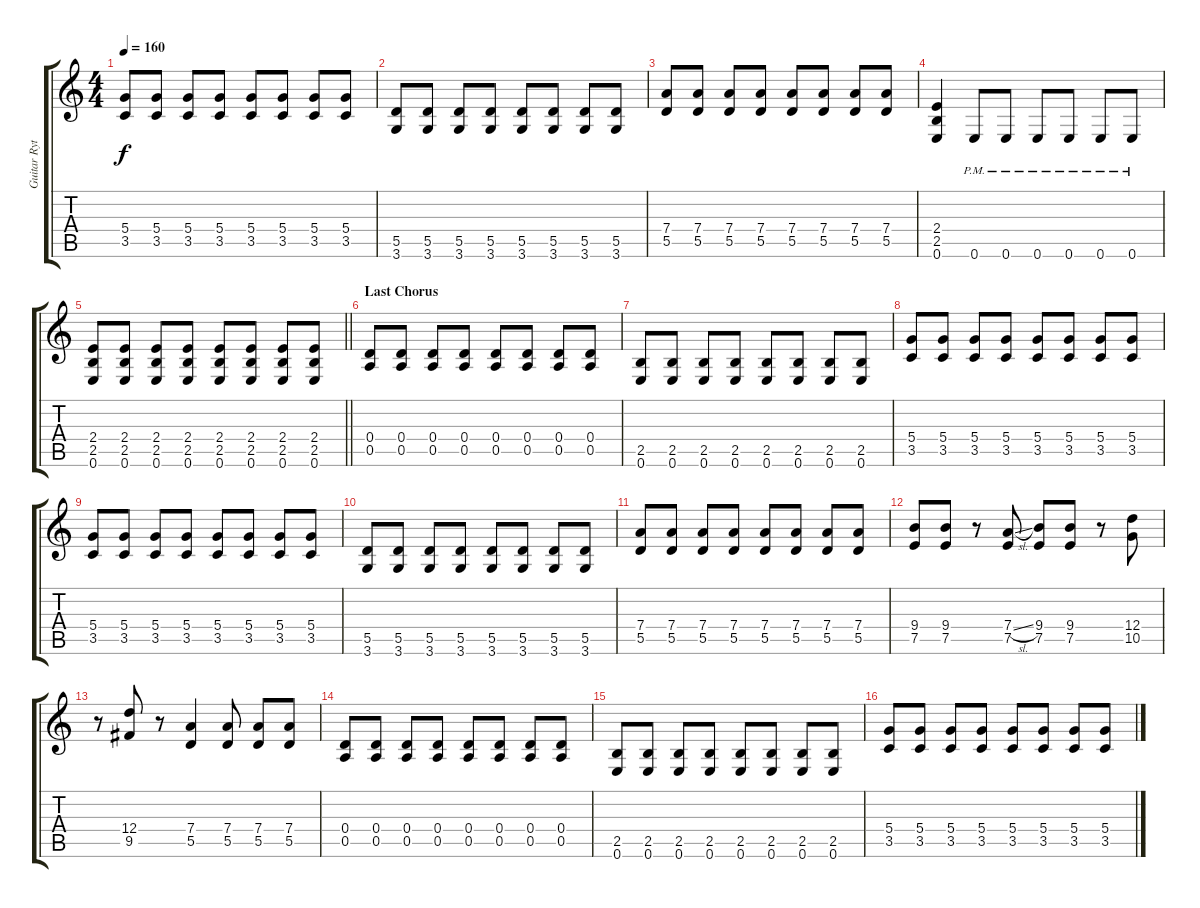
\track ("Guitar Rythm" "Guitar Ryt") {instrument acousticguitarsteel}
\staff {score tabs}
\tuning (E4 B3 G3 D3 A2 E2) {hide}
\ts (4 4)
\tempo 160
\clef g2
\ks c
(5.4 3.5).8{dy f} (5.4 3.5).8 (5.4 3.5).8 (5.4 3.5).8 (5.4 3.5).8 (5.4 3.5).8 (5.4 3.5).8 (5.4 3.5).8 |
(5.5 3.6).8 (5.5 3.6).8 (5.5 3.6).8 (5.5 3.6).8 (5.5 3.6).8 (5.5 3.6).8 (5.5 3.6).8 (5.5 3.6).8 |
(7.4 5.5).8 (7.4 5.5).8 (7.4 5.5).8 (7.4 5.5).8 (7.4 5.5).8 (7.4 5.5).8 (7.4 5.5).8 (7.4 5.5).8 |
(2.4 2.5 0.6).4 0.6{pm}.8 0.6{pm}.8 0.6{pm}.8 0.6{pm}.8 0.6{pm}.8 0.6{pm}.8 |
\barLineRight lightlight
(2.4 2.5 0.6).8 (2.4 2.5 0.6).8 (2.4 2.5 0.6).8 (2.4 2.5 0.6).8 (2.4 2.5 0.6).8 (2.4 2.5 0.6).8 (2.4 2.5 0.6).8 (2.4 2.5 0.6).8 |
\section ("" "Last Chorus")
(0.4 0.5).8{balance 0 instrument distortionguitar} (0.4 0.5).8 (0.4 0.5).8 (0.4 0.5).8 (0.4 0.5).8 (0.4 0.5).8 (0.4 0.5).8 (0.4 0.5).8 |
(2.5 0.6).8 (2.5 0.6).8 (2.5 0.6).8 (2.5 0.6).8 (2.5 0.6).8 (2.5 0.6).8 (2.5 0.6).8 (2.5 0.6).8 |
(5.4 3.5).8 (5.4 3.5).8 (5.4 3.5).8 (5.4 3.5).8 (5.4 3.5).8 (5.4 3.5).8 (5.4 3.5).8 (5.4 3.5).8 |
(5.4 3.5).8 (5.4 3.5).8 (5.4 3.5).8 (5.4 3.5).8 (5.4 3.5).8 (5.4 3.5).8 (5.4 3.5).8 (5.4 3.5).8 |
(5.5 3.6).8 (5.5 3.6).8 (5.5 3.6).8 (5.5 3.6).8 (5.5 3.6).8 (5.5 3.6).8 (5.5 3.6).8 (5.5 3.6).8 |
(7.4 5.5).8 (7.4 5.5).8 (7.4 5.5).8 (7.4 5.5).8 (7.4 5.5).8 (7.4 5.5).8 (7.4 5.5).8 (7.4 5.5).8 |
(9.4 7.5).8 (9.4 7.5).8 r.8 (7.4{sl} 7.5).8 (9.4 7.5).8 (9.4 7.5).8 r.8 (12.4 10.5).8 |
r.8 (12.4 9.5).8 r.8 (7.4 5.5).4 (7.4 5.5).8 (7.4 5.5).8 (7.4 5.5).8 |
(0.4 0.5).8 (0.4 0.5).8 (0.4 0.5).8 (0.4 0.5).8 (0.4 0.5).8 (0.4 0.5).8 (0.4 0.5).8 (0.4 0.5).8 |
(2.5 0.6).8 (2.5 0.6).8 (2.5 0.6).8 (2.5 0.6).8 (2.5 0.6).8 (2.5 0.6).8 (2.5 0.6).8 (2.5 0.6).8 |
(5.4 3.5).8 (5.4 3.5).8 (5.4 3.5).8 (5.4 3.5).8 (5.4 3.5).8 (5.4 3.5).8 (5.4 3.5).8 (5.4 3.5).8
